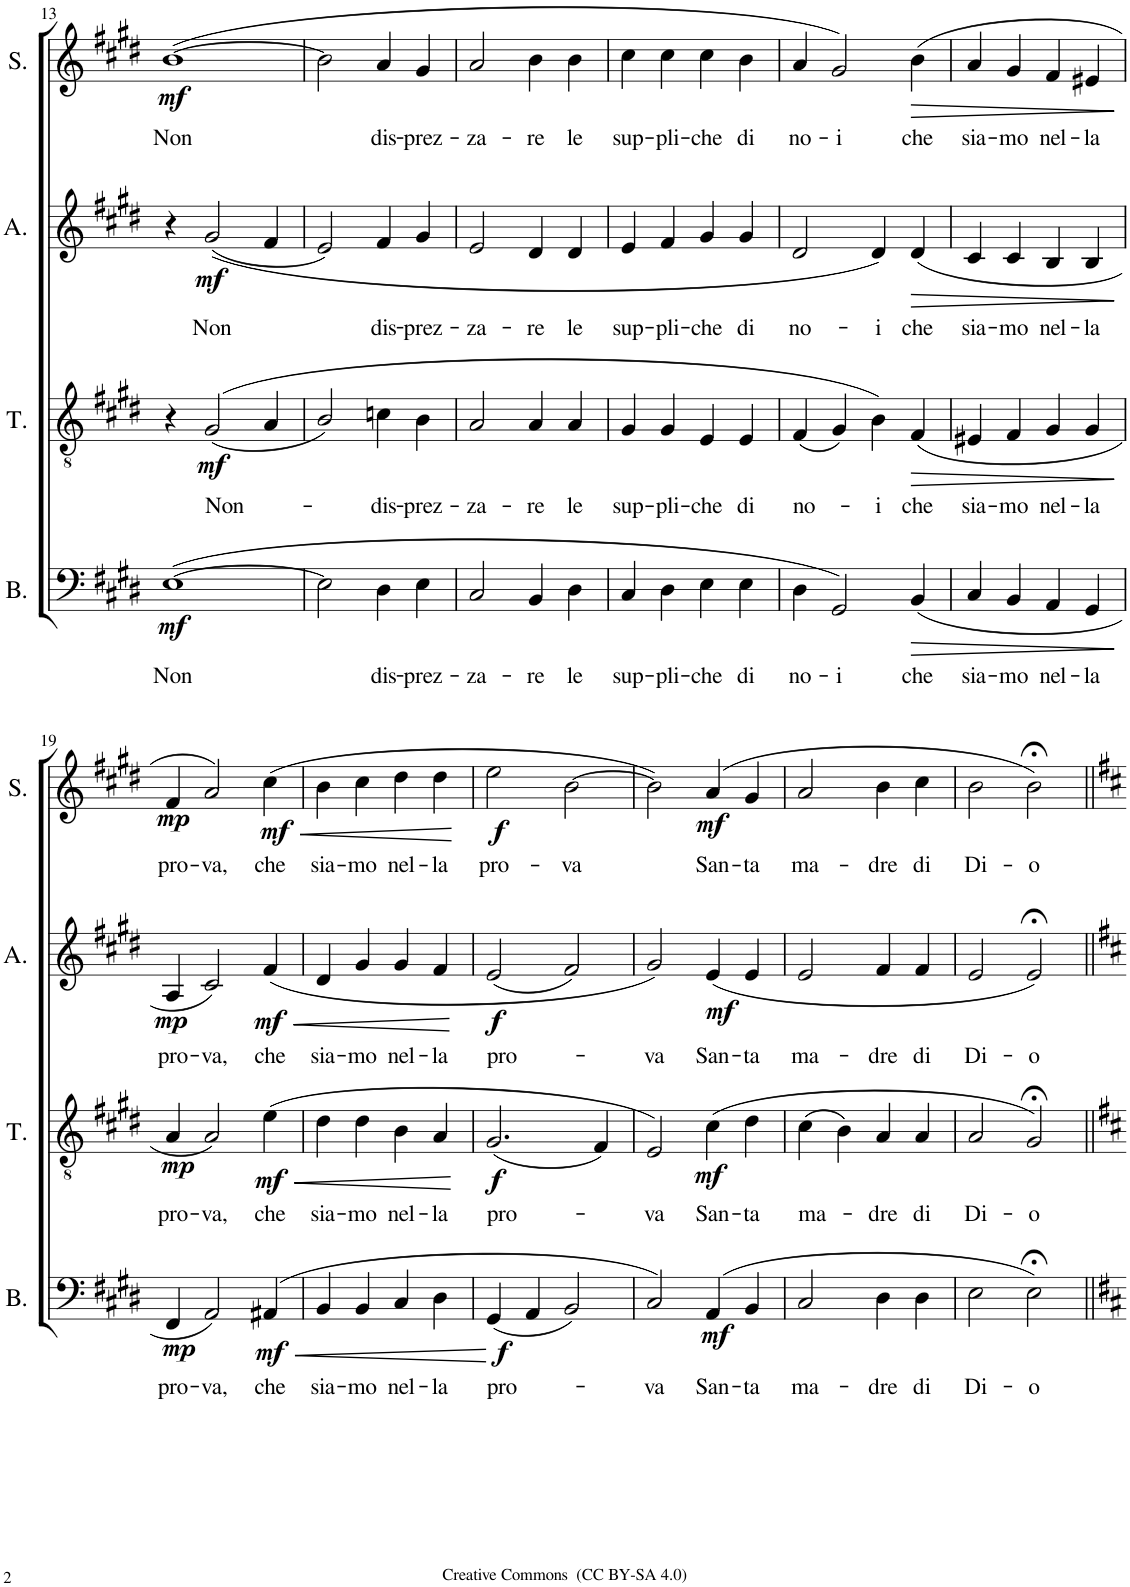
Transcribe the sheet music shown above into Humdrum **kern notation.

**kern	**text	**dynam	**kern	**text	**dynam	**kern	**text	**dynam	**kern	**text	**dynam
*part4	*part4	*part4	*part3	*part3	*part3	*part2	*part2	*part2	*part1	*part1	*part1
*staff4	*staff4	*staff4	*staff3	*staff3	*staff3	*staff2	*staff2	*staff2	*staff1	*staff1	*staff1
*I"Bass	*	*	*I"Tenor	*	*	*I"Alto	*	*	*I"Soprano	*	*
*I'B.	*	*	*I'T.	*	*	*I'A.	*	*	*I'S.	*	*
!!LO:PB:g=z
*clefF4	*	*	*clefGv2	*	*	*clefG2	*	*	*clefG2	*	*
*k[f#c#g#d#]	*	*	*k[f#c#g#d#]	*	*	*k[f#c#g#d#]	*	*	*k[f#c#g#d#]	*	*
*M4/4	*	*	*M4/4	*	*	*M4/4	*	*	*M4/4	*	*
=13	=13	=13	=13	=13	=13	=13	=13	=13	=13	=13	=13
!	!LO:LY:b	!LO:DY:b	!	!	!	!	!	!	!	!LO:LY:b	!LO:DY:b
([1E	Non	mf	4r	.	.	4r	.	.	([1b	Non	mf
!	!	!	!	!LO:LY:b	!LO:DY:b	!	!LO:LY:b	!LO:DY:b	!	!	!
.	.	.	((2G#/	Non-	mf	((2g#/	Non	mf	.	.	.
.	.	.	4A/	.	.	4f#/	.	.	.	.	.
=14	=14	=14	=14	=14	=14	=14	=14	=14	=14	=14	=14
2E\]	.	.	2B/)	.	.	2e/)	.	.	2b\]	.	.
!	!LO:LY:b	!	!	!LO:LY:b	!	!	!LO:LY:b	!	!	!LO:LY:b	!
4D#\	dis-	.	4cn\	-dis-	.	4f#/	dis-	.	4a/	dis-	.
!	!LO:LY:b	!	!	!LO:LY:b	!	!	!LO:LY:b	!	!	!LO:LY:b	!
4E\	-prez-	.	4B\	-prez-	.	4g#/	-prez-	.	4g#/	-prez-	.
=15	=15	=15	=15	=15	=15	=15	=15	=15	=15	=15	=15
!	!LO:LY:b	!	!	!LO:LY:b	!	!	!LO:LY:b	!	!	!LO:LY:b	!
2C#/	-za-	.	2A/	-za-	.	2e/	-za-	.	2a/	-za-	.
!	!LO:LY:b	!	!	!LO:LY:b	!	!	!LO:LY:b	!	!	!LO:LY:b	!
4BB/	-re	.	4A/	-re	.	4d#/	-re	.	4b\	-re	.
!	!LO:LY:b	!	!	!LO:LY:b	!	!	!LO:LY:b	!	!	!LO:LY:b	!
4D#\	le	.	4A/	le	.	4d#/	le	.	4b\	le	.
=16	=16	=16	=16	=16	=16	=16	=16	=16	=16	=16	=16
!	!LO:LY:b	!	!	!LO:LY:b	!	!	!LO:LY:b	!	!	!LO:LY:b	!
4C#/	sup-	.	4G#/	sup-	.	4e/	sup-	.	4cc#\	sup-	.
!	!LO:LY:b	!	!	!LO:LY:b	!	!	!LO:LY:b	!	!	!LO:LY:b	!
4D#\	-pli-	.	4G#/	-pli-	.	4f#/	-pli-	.	4cc#\	-pli-	.
!	!LO:LY:b	!	!	!LO:LY:b	!	!	!LO:LY:b	!	!	!LO:LY:b	!
4E\	-che	.	4E/	-che	.	4g#/	-che	.	4cc#\	-che	.
!	!LO:LY:b	!	!	!LO:LY:b	!	!	!LO:LY:b	!	!	!LO:LY:b	!
4E\	di	.	4E/	di	.	4g#/	di	.	4b\	di	.
=17	=17	=17	=17	=17	=17	=17	=17	=17	=17	=17	=17
!	!LO:LY:b	!	!	!LO:LY:b	!	!	!LO:LY:b	!	!	!LO:LY:b	!
4D#\	no-	.	(4F#/	no-	.	2d#/	no-	.	4a/	no-	.
!	!LO:LY:b	!	!	!	!	!	!	!	!	!LO:LY:b	!
2GG#/)	-i	.	4G#/)	.	.	.	.	.	2g#/)	-i	.
!	!	!	!	!LO:LY:b	!	!	!LO:LY:b	!	!	!	!
.	.	.	4B\)	-i	.	4d#/)	-i	.	.	.	.
!	!LO:LY:b	!LO:HP:b	!	!LO:LY:b	!LO:HP:b	!	!LO:LY:b	!LO:HP:b	!	!LO:LY:b	!LO:HP:b
(4BB/	che	>	(4F#/	che	>	(4d#/	che	>	(4b\	che	>
=18	=18	=18	=18	=18	=18	=18	=18	=18	=18	=18	=18
!	!LO:LY:b	!	!	!LO:LY:b	!	!	!LO:LY:b	!	!	!LO:LY:b	!
4C#/	sia-	.	4E#X/	sia-	.	4c#/	sia-	.	4a/	sia-	.
!	!LO:LY:b	!	!	!LO:LY:b	!	!	!LO:LY:b	!	!	!LO:LY:b	!
4BB/	-mo	.	4F#/	-mo	.	4c#/	-mo	.	4g#/	-mo	.
!	!LO:LY:b	!	!	!LO:LY:b	!	!	!LO:LY:b	!	!	!LO:LY:b	!
4AA/	nel-	.	4G#/	nel-	.	4B/	nel-	.	4f#/	nel-	.
!	!LO:LY:b	!	!	!LO:LY:b	!	!	!LO:LY:b	!	!	!LO:LY:b	!
4GG#/	-la	.	4G#/	-la	.	4B/	-la	.	4e#X/	-la	.
.	.	]	.	.	]	.	.	]	.	.	]
!!LO:LB:g=z
=19	=19	=19	=19	=19	=19	=19	=19	=19	=19	=19	=19
!	!LO:LY:b	!LO:DY:b	!	!LO:LY:b	!LO:DY:b	!	!LO:LY:b	!LO:DY:b	!	!LO:LY:b	!LO:DY:b
4FF#/	pro-	mp	4A/	pro-	mp	4A/	pro-	mp	4f#/	pro-	mp
!	!LO:LY:b	!	!	!LO:LY:b	!	!	!LO:LY:b	!	!	!LO:LY:b	!
2AA/)	-va,	.	2A/)	-va,	.	2c#/)	-va,	.	2a/)	-va,	.
!	!LO:LY:b	!LO:HP:b	!	!LO:LY:b	!LO:HP:b	!	!LO:LY:b	!LO:HP:b	!	!LO:LY:b	!LO:HP:b
!	!	!LO:DY:n=1:b	!	!	!LO:DY:n=1:b	!	!	!LO:DY:n=1:b	!	!	!LO:DY:n=1:b
(4AA#X/	che	< mf	(4e\	che	< mf	(4f#/	che	< mf	(4cc#\	che	< mf
=20	=20	=20	=20	=20	=20	=20	=20	=20	=20	=20	=20
!	!LO:LY:b	!	!	!LO:LY:b	!	!	!LO:LY:b	!	!	!LO:LY:b	!
4BB/	sia-	.	4d#\	sia-	.	4d#/	sia-	.	4b\	sia-	.
!	!LO:LY:b	!	!	!LO:LY:b	!	!	!LO:LY:b	!	!	!LO:LY:b	!
4BB/	-mo	.	4d#\	-mo	.	4g#/	-mo	.	4cc#\	-mo	.
!	!LO:LY:b	!	!	!LO:LY:b	!	!	!LO:LY:b	!	!	!LO:LY:b	!
4C#/	nel-	.	4B\	nel-	.	4g#/	nel-	.	4dd#\	nel-	.
!	!LO:LY:b	!	!	!LO:LY:b	!	!	!LO:LY:b	!	!	!LO:LY:b	!
4D#\	-la	.	4A/	-la	.	4f#/	-la	.	4dd#\	-la	.
.	.	[	.	.	[	.	.	[	.	.	[
=21	=21	=21	=21	=21	=21	=21	=21	=21	=21	=21	=21
!	!LO:LY:b	!LO:DY:b	!	!LO:LY:b	!LO:DY:b	!	!LO:LY:b	!LO:DY:b	!	!LO:LY:b	!LO:DY:b
(4GG#/	pro-	f	(2.G#/	pro-	f	(2e/	pro-	f	2ee\	pro-	f
4AA/	.	.	.	.	.	.	.	.	.	.	.
!	!	!	!	!	!	!	!	!	!	!LO:LY:b	!
2BB/)	.	.	.	.	.	2f#/)	.	.	[2b\	-va	.
.	.	.	4F#/)	.	.	.	.	.	.	.	.
=22	=22	=22	=22	=22	=22	=22	=22	=22	=22	=22	=22
!	!LO:LY:b	!	!	!LO:LY:b	!	!	!LO:LY:b	!	!	!	!
2C#/)	-va	.	2E/)	-va	.	2g#/)	-va	.	2b\])	.	.
!	!LO:LY:b	!LO:DY:b	!	!LO:LY:b	!LO:DY:b	!	!LO:LY:b	!LO:DY:b	!	!LO:LY:b	!LO:DY:b
(4AA/	San-	mf	(4c#\	San-	mf	(4e/	San-	mf	(4a/	San-	mf
!	!LO:LY:b	!	!	!LO:LY:b	!	!	!LO:LY:b	!	!	!LO:LY:b	!
4BB/	-ta	.	4d#\	-ta	.	4e/	-ta	.	4g#/	-ta	.
=23	=23	=23	=23	=23	=23	=23	=23	=23	=23	=23	=23
!	!LO:LY:b	!	!	!LO:LY:b	!	!	!LO:LY:b	!	!	!LO:LY:b	!
2C#/	ma-	.	(4c#\	ma-	.	2e/	ma-	.	2a/	ma-	.
.	.	.	4B\)	.	.	.	.	.	.	.	.
!	!LO:LY:b	!	!	!LO:LY:b	!	!	!LO:LY:b	!	!	!LO:LY:b	!
4D#\	-dre	.	4A/	-dre	.	4f#/	-dre	.	4b\	-dre	.
!	!LO:LY:b	!	!	!LO:LY:b	!	!	!LO:LY:b	!	!	!LO:LY:b	!
4D#\	di	.	4A/	di	.	4f#/	di	.	4cc#\	di	.
=24	=24	=24	=24	=24	=24	=24	=24	=24	=24	=24	=24
!	!LO:LY:b	!	!	!LO:LY:b	!	!	!LO:LY:b	!	!	!LO:LY:b	!
2E\	Di-	.	2A/	Di-	.	2e/	Di-	.	2b\	Di-	.
!	!LO:LY:b	!	!	!LO:LY:b	!	!	!LO:LY:b	!	!	!LO:LY:b	!
2E;<\)	-o	.	2G#;</)	-o	.	2e;</)	-o	.	2b;<\)	-o	.
=||	=||	=||	=||	=||	=||	=||	=||	=||	=||	=||	=||
*-	*-	*-	*-	*-	*-	*-	*-	*-	*-	*-	*-
